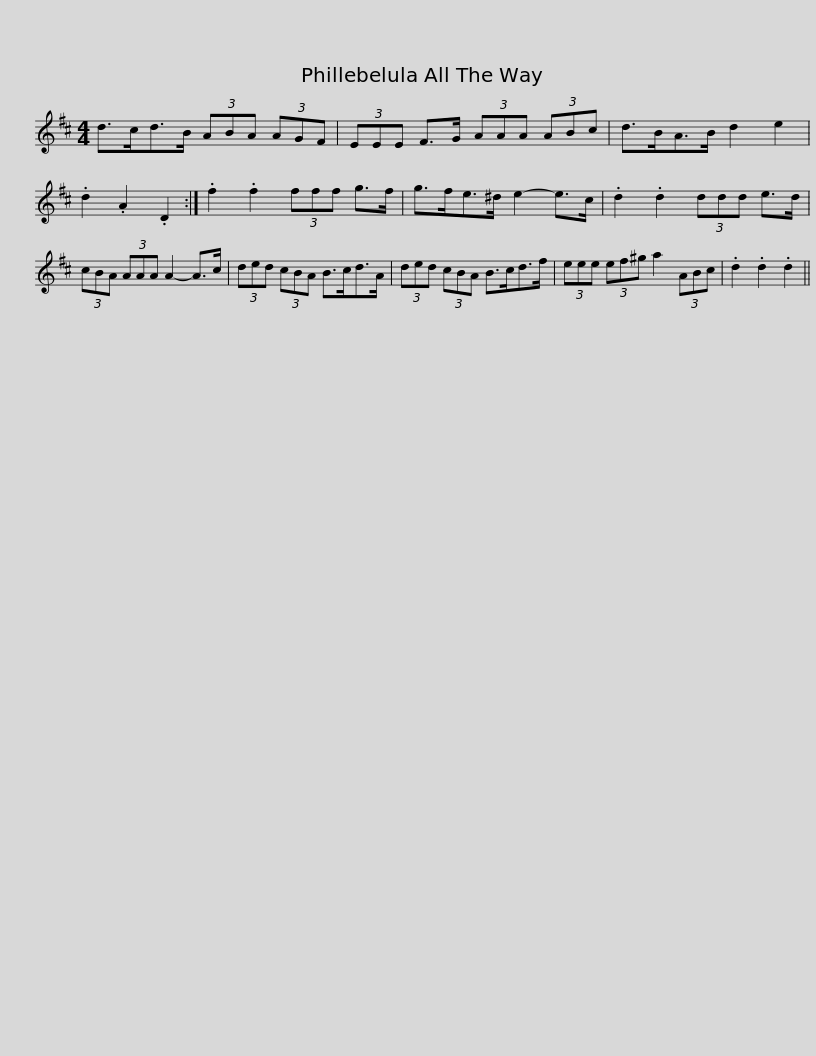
X:1
L:1/8
M:4/4
I:linebreak $
K:D
V:1 treble
V:1
 d>cd>B (3ABA (3AGF | (3EEE F>G (3AAA (3ABc | d>BA>B d2 e2 | .d2 .A2 .D2 :| .f2 .f2 (3fff g>f |$ %5
 g>fe>^d e2- e>c | .d2 .d2 (3ddd e>d | (3cBA (3AAA A2- A>c | (3ded (3cBA B>cd>A |$ (3ded (3cBA B>cd>f | %10
 (3eee (3ef^g a2 (3ABc | .d2 .d2 .d2 || %12
